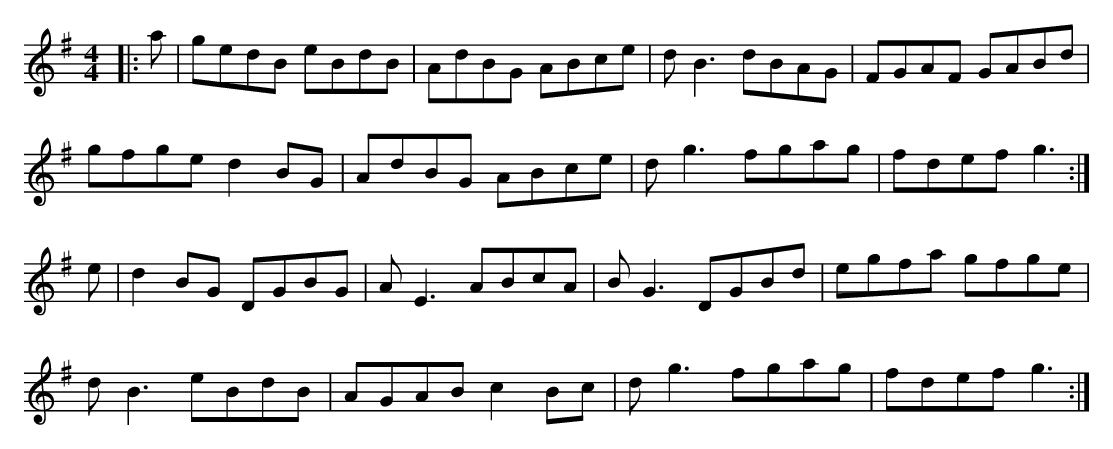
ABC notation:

X:1
M:4/4
K:G
|:a|gedB eBdB|AdBG ABce|dB3 dBAG|FGAF GABd|
gfge d2BG|AdBG ABce|dg3 fgag|fdef g3:|
e|d2BG DGBG|AE3 ABcA|BG3 DGBd|egfa gfge|
dB3 eBdB|AGAB c2Bc|dg3 fgag|fdef g3:|
